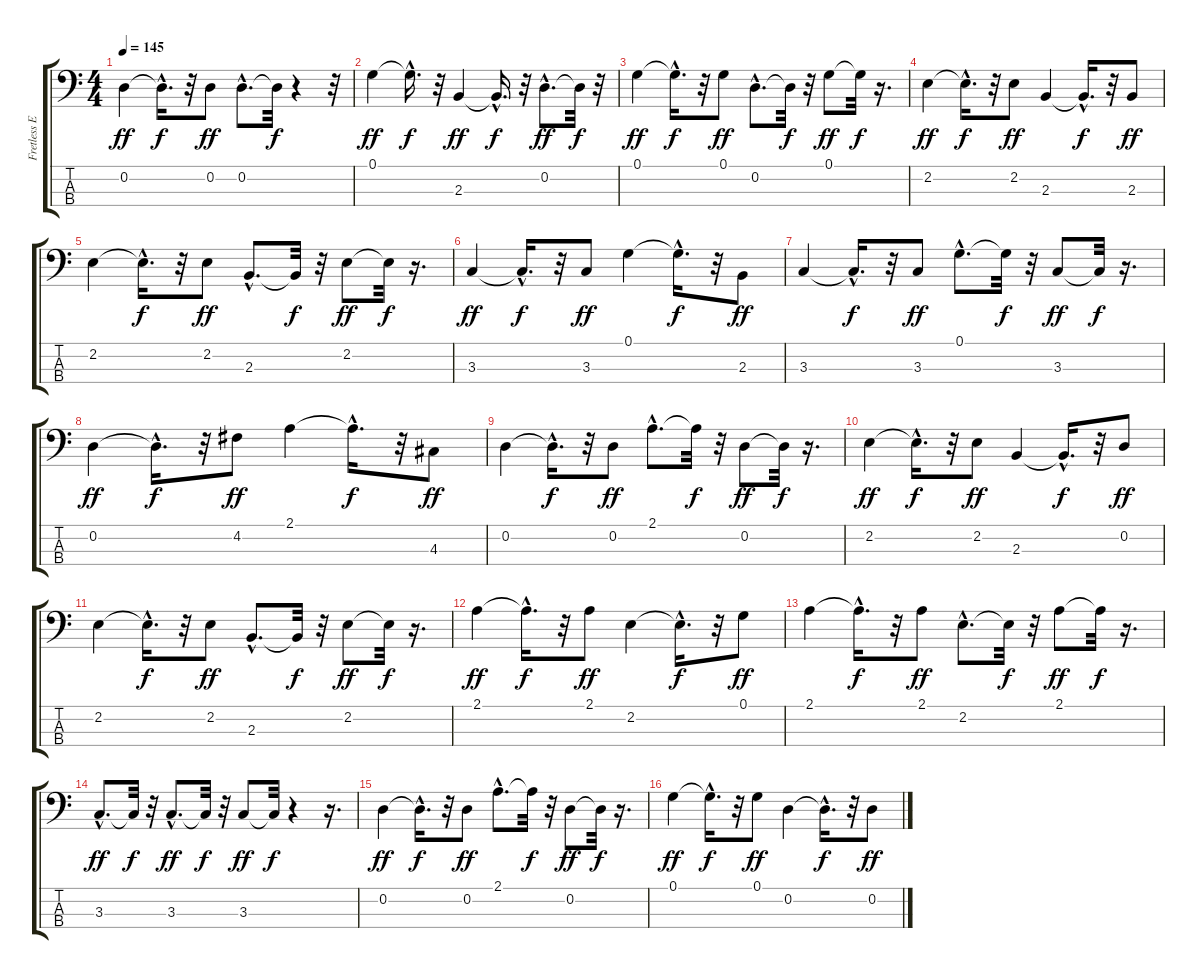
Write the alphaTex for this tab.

\track ("Fretless E.Bass" "Fretless E") {instrument fretlessbass}
\staff {score tabs}
\tuning (G2 D2 A1 E1) {hide}
\ts (4 4)
\tempo 145
\clef f4
\ks c
0.2.4{dy ff} 0.2{hac t}.16{d dy f} r.32 0.2.8{dy ff} 0.2{hac}.8{d} 0.2{t}.32{dy f} r.4 r.32 |
0.1.4{dy ff} 0.1{hac t}.16{d dy f} r.32 2.3.4{dy ff} 2.3{hac t}.16{d dy f} r.32 0.2{hac}.8{d dy ff} 0.2{t}.32{dy f} r.32 |
0.1.4{dy ff} 0.1{hac t}.16{d dy f} r.32 0.1.8{dy ff} 0.2{hac}.8{d} 0.2{t}.32{dy f} r.32 0.1.8{dy ff} 0.1{t}.32{dy f} r.16{d} |
2.2.4{dy ff} 2.2{hac t}.16{d dy f} r.32 2.2.8{dy ff} 2.3.4 2.3{hac t}.16{d dy f} r.32 2.3.8{dy ff} |
2.2.4 2.2{hac t}.16{d dy f} r.32 2.2.8{dy ff} 2.3{hac}.8{d} 2.3{t}.32{dy f} r.32 2.2.8{dy ff} 2.2{t}.32{dy f} r.16{d} |
3.3.4{dy ff} 3.3{hac t}.16{d dy f} r.32 3.3.8{dy ff} 0.1.4 0.1{hac t}.16{d dy f} r.32 2.3.8{dy ff} |
3.3.4 3.3{hac t}.16{d dy f} r.32 3.3.8{dy ff} 0.1{hac}.8{d} 0.1{t}.32{dy f} r.32 3.3.8{dy ff} 3.3{t}.32{dy f} r.16{d} |
0.2.4{dy ff} 0.2{hac t}.16{d dy f} r.32 4.2.8{dy ff} 2.1.4 2.1{hac t}.16{d dy f} r.32 4.3.8{dy ff} |
0.2.4 0.2{hac t}.16{d dy f} r.32 0.2.8{dy ff} 2.1{hac}.8{d} 2.1{t}.32{dy f} r.32 0.2.8{dy ff} 0.2{t}.32{dy f} r.16{d} |
2.2.4{dy ff} 2.2{hac t}.16{d dy f} r.32 2.2.8{dy ff} 2.3.4 2.3{hac t}.16{d dy f} r.32 0.2.8{dy ff} |
2.2.4 2.2{hac t}.16{d dy f} r.32 2.2.8{dy ff} 2.3{hac}.8{d} 2.3{t}.32{dy f} r.32 2.2.8{dy ff} 2.2{t}.32{dy f} r.16{d} |
2.1.4{dy ff} 2.1{hac t}.16{d dy f} r.32 2.1.8{dy ff} 2.2.4 2.2{hac t}.16{d dy f} r.32 0.1.8{dy ff} |
2.1.4 2.1{hac t}.16{d dy f} r.32 2.1.8{dy ff} 2.2{hac}.8{d} 2.2{t}.32{dy f} r.32 2.1.8{dy ff} 2.1{t}.32{dy f} r.16{d} |
3.3{hac}.8{d dy ff} 3.3{t}.32{dy f} r.32 3.3{hac}.8{d dy ff} 3.3{t}.32{dy f} r.32 3.3.8{dy ff} 3.3{t}.32{dy f} r.4 r.16{d} |
0.2.4{dy ff} 0.2{hac t}.16{d dy f} r.32 0.2.8{dy ff} 2.1{hac}.8{d} 2.1{t}.32{dy f} r.32 0.2.8{dy ff} 0.2{t}.32{dy f} r.16{d} |
0.1.4{dy ff} 0.1{hac t}.16{d dy f} r.32 0.1.8{dy ff} 0.2.4 0.2{hac t}.16{d dy f} r.32 0.2.8{dy ff}
